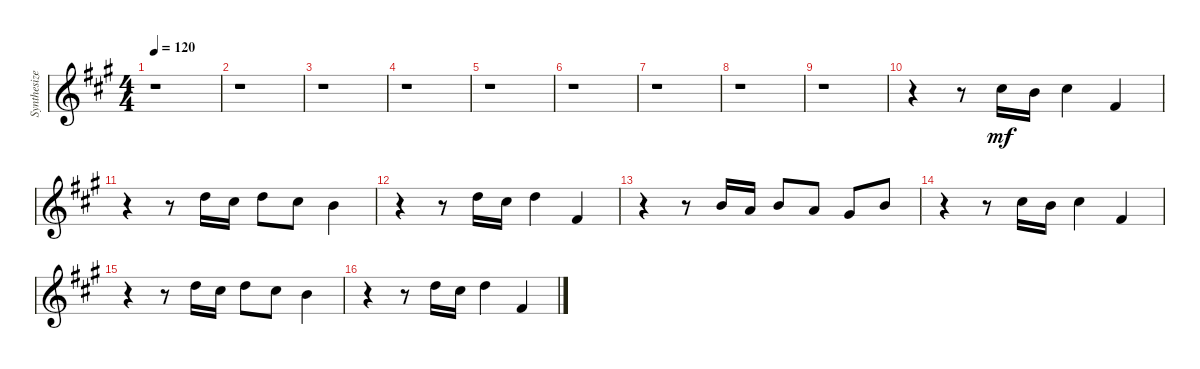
\track ("Synthesizer - 3 (Brass) (Staff 1)" "Synthesize") {instrument synthbrass1}
\staff {score}
\tuning (E4 B3 G3 D3 A2 E2 B1) {hide}
\ts (4 4)
\tempo 120
\clef g2
\ks f#minor
r.1{dy mf} |
r.1 |
r.1 |
r.1 |
r.1 |
r.1 |
r.1 |
r.1 |
r.1 |
r.4 r.8 9.1.16 7.1.16 9.1.4 2.1.4 |
r.4 r.8 10.1.16 9.1.16 10.1.8 9.1.8 7.1.4 |
r.4 r.8 10.1.16 9.1.16 10.1.4 2.1.4 |
r.4 r.8 7.1.16 5.1.16 7.1.8 5.1.8 4.1.8 7.1.8 |
r.4 r.8 9.1.16 7.1.16 9.1.4 2.1.4 |
r.4 r.8 10.1.16 9.1.16 10.1.8 9.1.8 7.1.4 |
r.4 r.8 10.1.16 9.1.16 10.1.4 2.1.4
